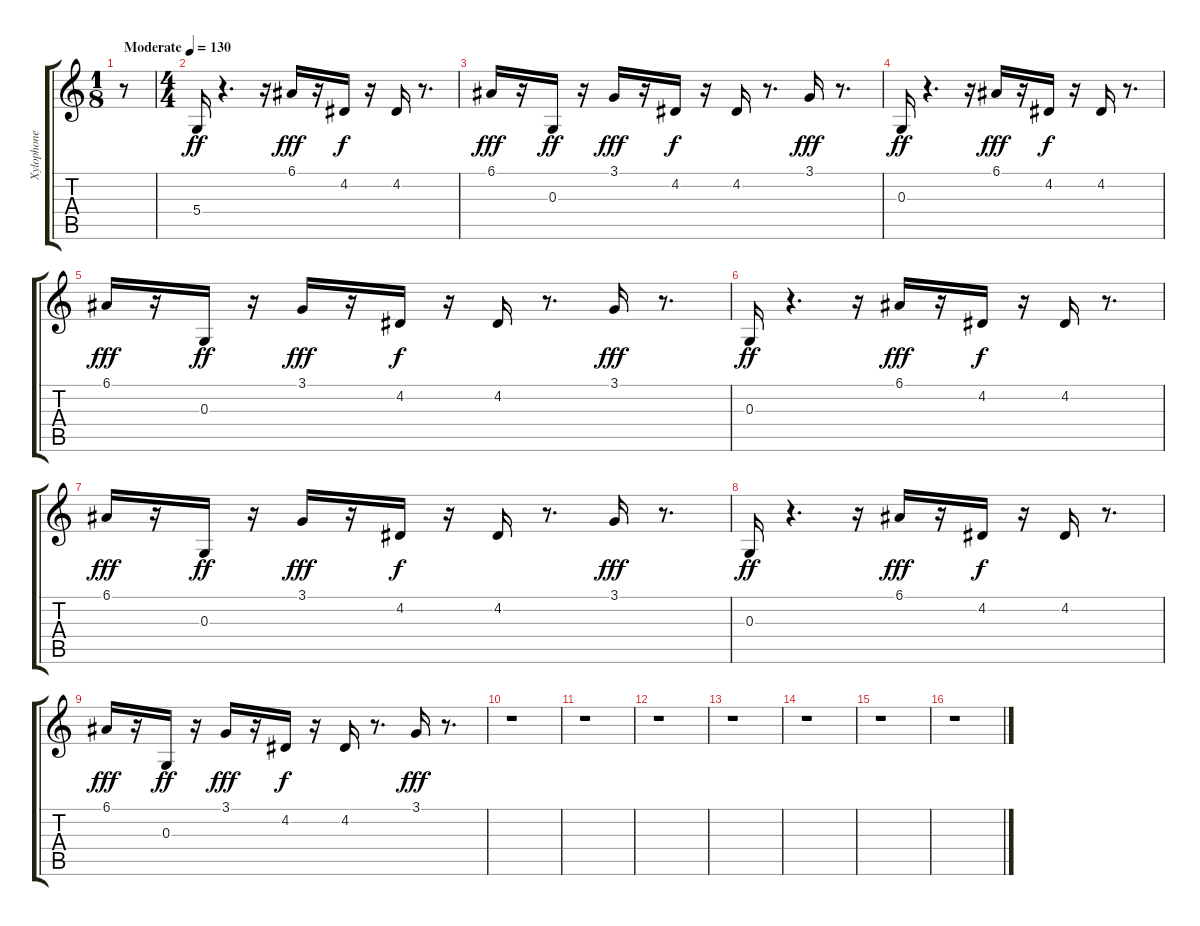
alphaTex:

\track ("Xylophone" "Xylophone") {instrument xylophone}
\staff {score tabs}
\tuning (E4 B3 G3 D3 A2 E2) {hide}
\ts (1 8)
\tempo (130 "Moderate")
\clef g2
\ks c
r.8{dy ff instrument xylophone} |
\ts (4 4)
5.4.16 r.4{d} r.16 6.1.16{dy fff} r.16 4.2.16{dy f} r.16 4.2.16 r.8{d} |
6.1.16{dy fff} r.16 0.3.16{dy ff} r.16 3.1.16{dy fff} r.16 4.2.16{dy f} r.16 4.2.16 r.8{d} 3.1.16{dy fff} r.8{d} |
0.3.16{dy ff} r.4{d} r.16 6.1.16{dy fff} r.16 4.2.16{dy f} r.16 4.2.16 r.8{d} |
6.1.16{dy fff} r.16 0.3.16{dy ff} r.16 3.1.16{dy fff} r.16 4.2.16{dy f} r.16 4.2.16 r.8{d} 3.1.16{dy fff} r.8{d} |
0.3.16{dy ff} r.4{d} r.16 6.1.16{dy fff} r.16 4.2.16{dy f} r.16 4.2.16 r.8{d} |
6.1.16{dy fff} r.16 0.3.16{dy ff} r.16 3.1.16{dy fff} r.16 4.2.16{dy f} r.16 4.2.16 r.8{d} 3.1.16{dy fff} r.8{d} |
0.3.16{dy ff} r.4{d} r.16 6.1.16{dy fff} r.16 4.2.16{dy f} r.16 4.2.16 r.8{d} |
6.1.16{dy fff} r.16 0.3.16{dy ff} r.16 3.1.16{dy fff} r.16 4.2.16{dy f} r.16 4.2.16 r.8{d} 3.1.16{dy fff} r.8{d} |
r.1 |
r.1 |
r.1 |
r.1 |
r.1 |
r.1 |
r.1
